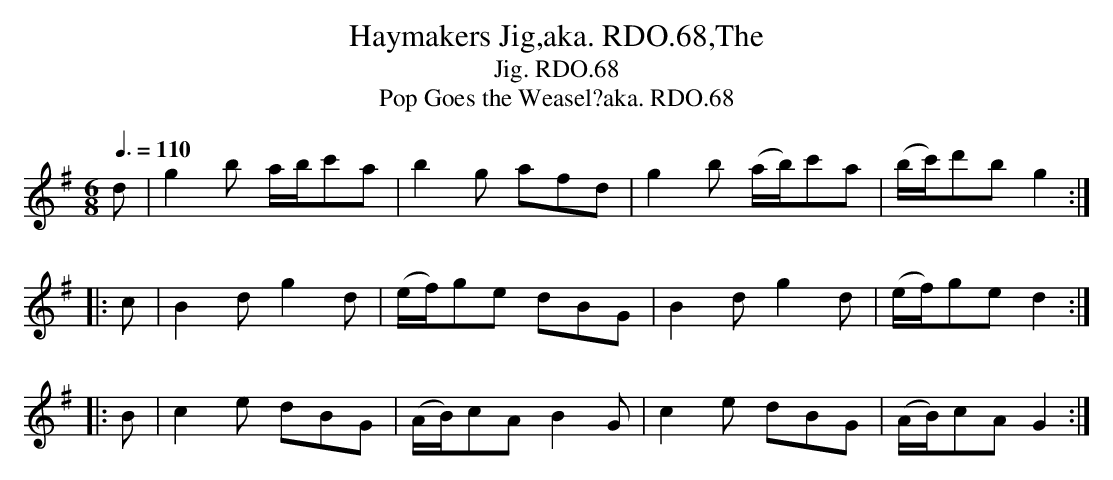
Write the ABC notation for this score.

X:1
T:Haymakers Jig,aka. RDO.68,The
T:Jig. RDO.68
T:Pop Goes the Weasel?aka. RDO.68
M:6/8
L:1.8
Q:3/8=110
K:G
d|g2b a/b/c'a|b2g afd|g2b (a/b/)c'a|(b/c'/)d'b g2:|
|:c|B2dg2d|(e/f/)ge dBG|B2dg2d|(e/f/)ged2:|
|:B|c2e dBG|(A/B/)cA B2G|c2e dBG|(A/B/)cAG2:|
